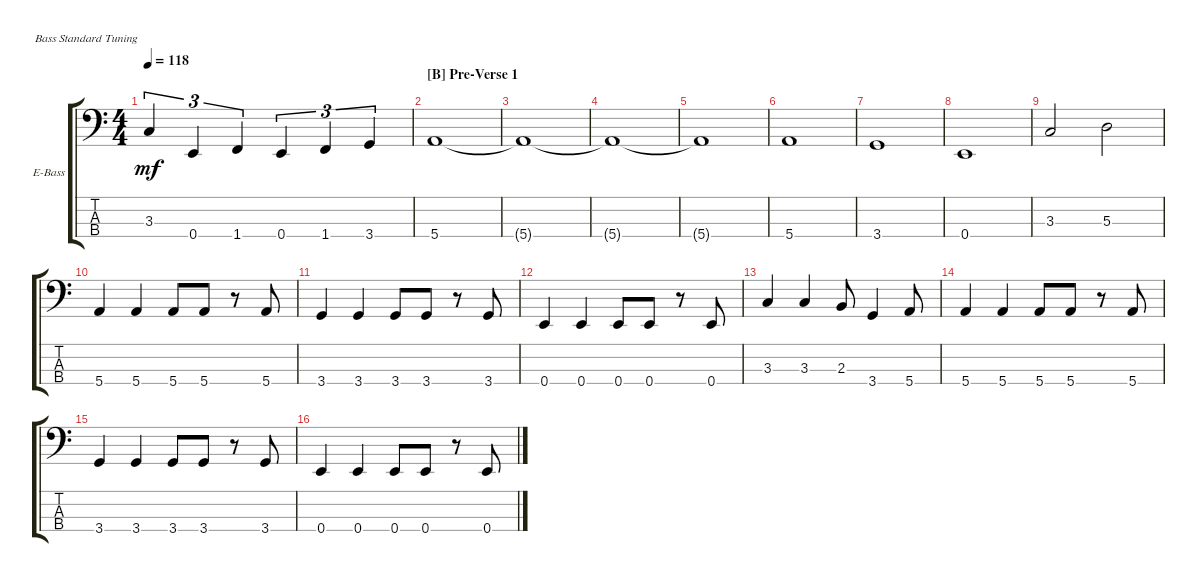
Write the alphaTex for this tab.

\bracketExtendMode groupsimilarinstruments
\firstSystemTrackNameOrientation horizontal
\otherSystemsTrackNameOrientation horizontal
\track ("Bass (Robert Trujillo)" "E-Bass") {instrument electricbassfinger}
\staff {score tabs}
\tuning (G2 D2 A1 E1)
\ts (4 4)
\tempo 118
\clef f4
\ks c
3.3.4{tu (3 2) dy mf} 0.4.4{tu (3 2)} 1.4.4{tu (3 2)} 0.4.4{tu (3 2)} 1.4.4{tu (3 2)} 3.4.4{tu (3 2)} |
\section ("B" "Pre-Verse 1")
5.4.1 |
5.4{t}.1 |
5.4{t}.1 |
5.4{t}.1 |
5.4.1 |
3.4.1 |
0.4.1 |
3.3.2 5.3.2 |
5.4.4 5.4.4 5.4.8 5.4.8 r.8 5.4.8 |
3.4.4 3.4.4 3.4.8 3.4.8 r.8 3.4.8 |
0.4.4 0.4.4 0.4.8 0.4.8 r.8 0.4.8 |
3.3.4 3.3.4 2.3.8 3.4.4 5.4.8 |
5.4.4 5.4.4 5.4.8 5.4.8 r.8 5.4.8 |
3.4.4 3.4.4 3.4.8 3.4.8 r.8 3.4.8 |
0.4.4 0.4.4 0.4.8 0.4.8 r.8 0.4.8
